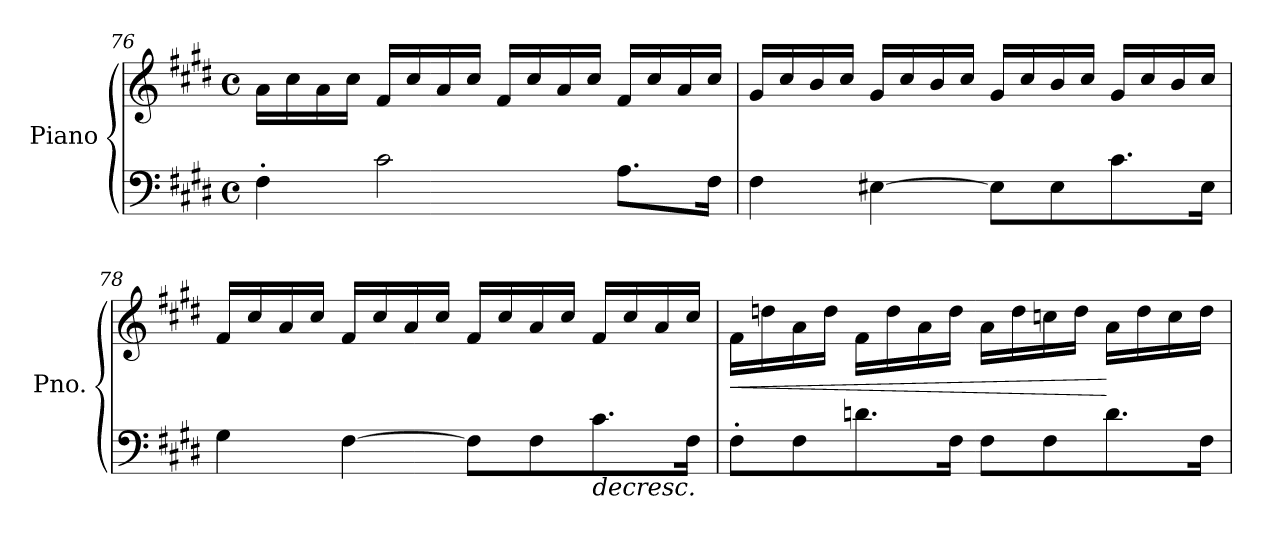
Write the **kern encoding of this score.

**kern	**kern	**dynam
*part1	*part1	*part1
*staff2	*staff1	*staff1/2
*I"Piano	*	*
*I'Pno.	*	*
!!LO:LB:g=z
*clefF4	*clefG2	*
*k[f#c#g#d#]	*k[f#c#g#d#]	*
*M4/4	*M4/4	*
*met(c)	*met(c)	*
=76	=76	=76
4F#'\	16a\LL	.
.	16cc#\	.
.	16a\	.
.	16cc#\JJ	.
2c#\	16f#/LL	.
.	16cc#/	.
.	16a/	.
.	16cc#/JJ	.
.	16f#/LL	.
.	16cc#/	.
.	16a/	.
.	16cc#/JJ	.
8.A\L	16f#/LL	.
.	16cc#/	.
.	16a/	.
16F#\Jk	16cc#/JJ	.
=77	=77	=77
4F#\	16g#/LL	.
.	16cc#/	.
.	16b/	.
.	16cc#/JJ	.
[4E#X\	16g#/LL	.
.	16cc#/	.
.	16b/	.
.	16cc#/JJ	.
8E#\L]	16g#/LL	.
.	16cc#/	.
8E#\	16b/	.
.	16cc#/JJ	.
8.c#\	16g#/LL	.
.	16cc#/	.
.	16b/	.
16E#\Jk	16cc#/JJ	.
=78	=78	=78
4G#\	16f#/LL	.
.	16cc#/	.
.	16a/	.
.	16cc#/JJ	.
[4F#\	16f#/LL	.
.	16cc#/	.
.	16a/	.
.	16cc#/JJ	.
8F#\L]	16f#/LL	.
.	16cc#/	.
8F#\	16a/	.
.	16cc#/JJ	.
!	!	!LO:HP:b=2
8.c#\	16f#/LL	>
.	16cc#/	.
.	16a/	.
16F#\Jk	16cc#/JJ	.
=79	=79	=79
!	!	!LO:HP:b
8F#'\L	16f#\LL	<
.	16ddn\	.
8F#\	16a\	.
.	16dd\JJ	.
8.dn\	16f#\LL	.
.	16dd\	.
.	16a\	.
16F#\Jk	16dd\JJ	.
8F#\L	16a\LL	.
.	16dd\	.
8F#\	16ccn\	.
.	16dd\JJ	.
8.d\	16a\LL	[
.	16dd\	.
.	16cc\	.
16F#\Jk	16dd\JJ	.
.	.	]
=	=	=
*-	*-	*-
